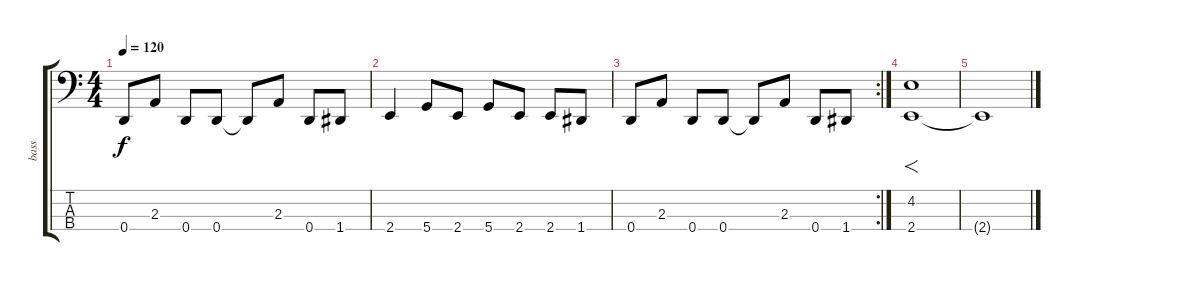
\track ("bass" "bass") {instrument electricbasspick}
\staff {score tabs}
\tuning (F2 C2 G1 D1) {hide}
\ts (4 4)
\tempo 120
\clef f4
\ks c
0.4.8{dy f} 2.3.8 0.4.8 0.4.8 0.4{t}.8 2.3.8 0.4.8 1.4.8 |
2.4.4 5.4.8 2.4.8 5.4.8 2.4.8 2.4.8 1.4.8 |
\rc 2
0.4.8 2.3.8 0.4.8 0.4.8 0.4{t}.8 2.3.8 0.4.8 1.4.8 |
(4.2 2.4).1{f} |
2.4{t}.1
